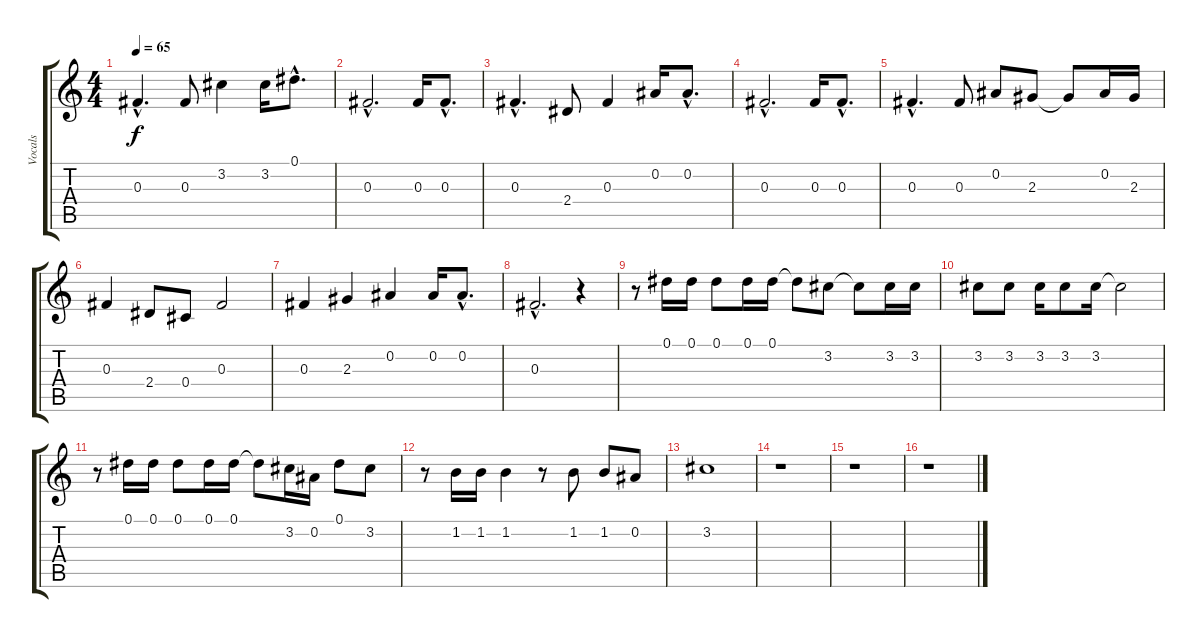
\track ("Vocals" "Vocals") {instrument acousticguitarnylon}
\staff {score tabs}
\tuning (Eb4 Bb3 Gb3 Db3 Ab2 Eb2) {hide}
\ts (4 4)
\tempo 65
\clef g2
\ks c
0.3{hac}.4{d dy f} 0.3.8 3.2.4 3.2.16 0.1{hac}.8{d} |
0.3{hac}.2{d} 0.3.16 0.3{hac}.8{d} |
0.3{hac}.4{d} 2.4.8 0.3.4 0.2.16 0.2{hac}.8{d} |
0.3{hac}.2{d} 0.3.16 0.3{hac}.8{d} |
0.3{hac}.4{d} 0.3.8 0.2.8 2.3.8 2.3{t}.8 0.2.16 2.3.16 |
0.3.4 2.4.8 0.4.8 0.3.2 |
0.3.4 2.3.4 0.2.4 0.2.16 0.2{hac}.8{d} |
0.3{hac}.2{d} r.4 |
r.8 0.1.16 0.1.16 0.1.8 0.1.16 0.1.16 0.1{t}.8 3.2.8 3.2{t}.8 3.2.16 3.2.16 |
3.2.8 3.2.8 3.2.16 3.2.8 3.2.16 3.2{t}.2 |
r.8 0.1.16 0.1.16 0.1.8 0.1.16 0.1.16 0.1{t}.8 3.2.16 0.2.16 0.1.8 3.2.8 |
r.8 1.2.16 1.2.16 1.2.4 r.8 1.2.8 1.2.8 0.2.8 |
3.2.1 |
r.1 |
r.1 |
r.1
